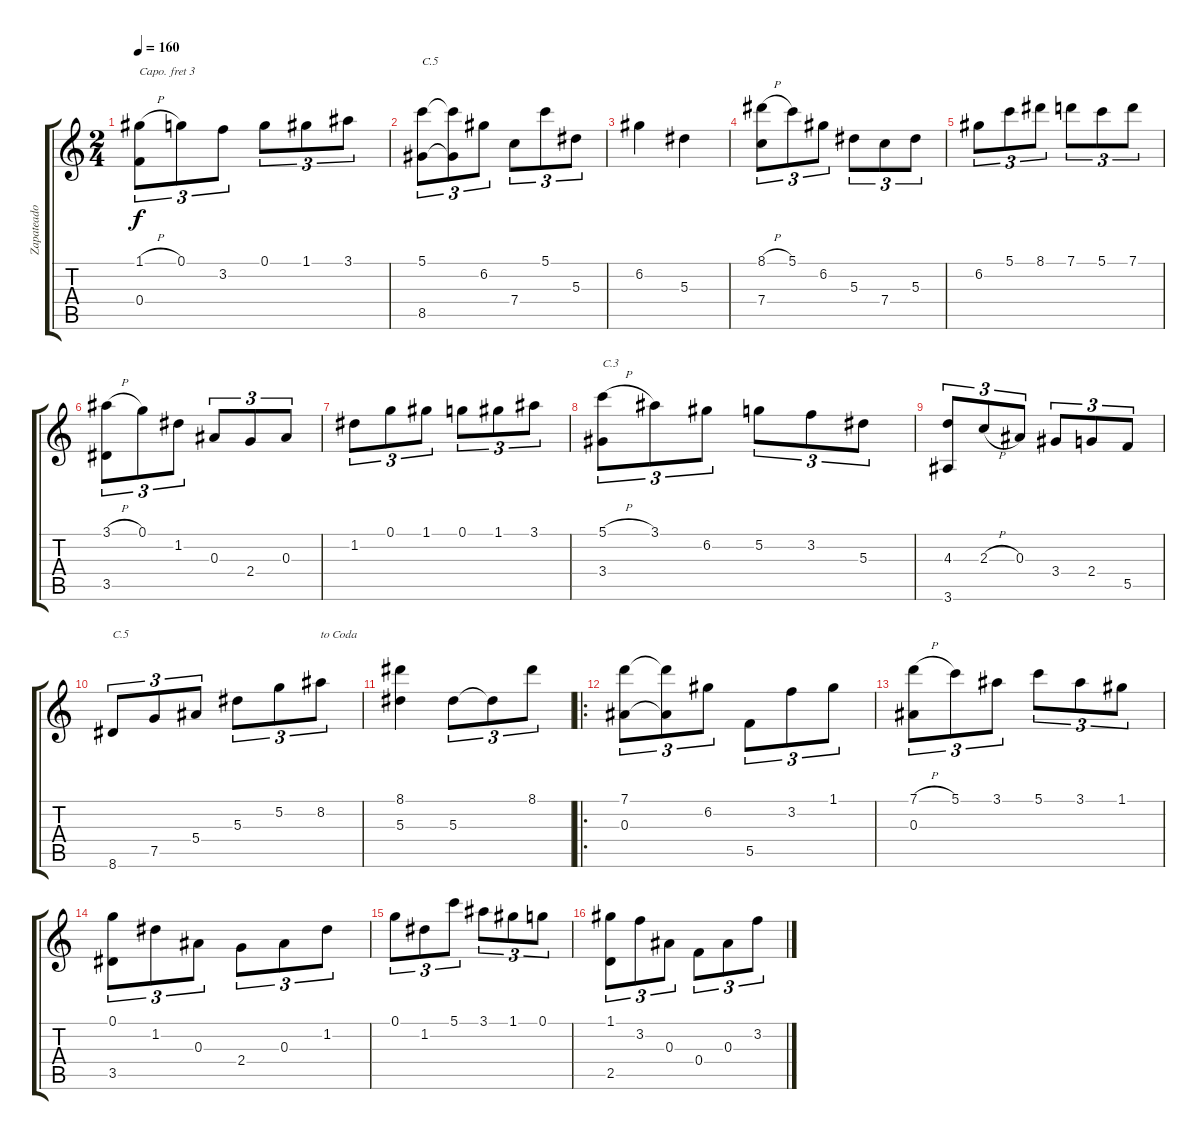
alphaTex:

\track ("Zapateado" "Zapateado") {instrument acousticguitarnylon}
\staff {score tabs}
\capo 3
\tuning (E4 B3 G3 D3 A2 E2) {hide}
\ts (2 4)
\tempo 160
\clef g2
\ks c
(1.1{h} 0.4).8{tu (3 2) dy f} 0.1.8{tu (3 2)} 3.2.8{tu (3 2)} 0.1.8{tu (3 2)} 1.1.8{tu (3 2)} 3.1.8{tu (3 2)} |
(5.1 8.5).8{tu (3 2) txt "C.5"} (5.1{t} 8.5{t}).8{tu (3 2)} 6.2.8{tu (3 2)} 7.4.8{tu (3 2)} 5.1.8{tu (3 2)} 5.3.8{tu (3 2)} |
6.2.4 5.3.4 |
(8.1{h} 7.4).8{tu (3 2)} 5.1.8{tu (3 2)} 6.2.8{tu (3 2)} 5.3.8{tu (3 2)} 7.4.8{tu (3 2)} 5.3.8{tu (3 2)} |
6.2.8{tu (3 2)} 5.1.8{tu (3 2)} 8.1.8{tu (3 2)} 7.1.8{tu (3 2)} 5.1.8{tu (3 2)} 7.1.8{tu (3 2)} |
(3.1{h} 3.5).8{tu (3 2)} 0.1.8{tu (3 2)} 1.2.8{tu (3 2)} 0.3.8{tu (3 2)} 2.4.8{tu (3 2)} 0.3.8{tu (3 2)} |
1.2.8{tu (3 2)} 0.1.8{tu (3 2)} 1.1.8{tu (3 2)} 0.1.8{tu (3 2)} 1.1.8{tu (3 2)} 3.1.8{tu (3 2)} |
(5.1{h} 3.4).8{tu (3 2) txt "C.3"} 3.1.8{tu (3 2)} 6.2.8{tu (3 2)} 5.2.8{tu (3 2)} 3.2.8{tu (3 2)} 5.3.8{tu (3 2)} |
(4.3 3.6).8{tu (3 2)} 2.3{h}.8{tu (3 2)} 0.3.8{tu (3 2)} 3.4.8{tu (3 2)} 2.4.8{tu (3 2)} 5.5.8{tu (3 2)} |
8.6.8{tu (3 2) txt "C.5"} 7.5.8{tu (3 2)} 5.4.8{tu (3 2)} 5.3.8{tu (3 2)} 5.2.8{tu (3 2)} 8.2.8{tu (3 2) txt "to Coda"} |
(8.1 5.3).4 5.3.8{tu (3 2)} 5.3{t}.8{tu (3 2)} 8.1.8{tu (3 2)} |
\ro
(7.1 0.3).8{tu (3 2)} (7.1{t} 0.3{t}).8{tu (3 2)} 6.2.8{tu (3 2)} 5.5.8{tu (3 2)} 3.2.8{tu (3 2)} 1.1.8{tu (3 2)} |
(7.1{h} 0.3).8{tu (3 2)} 5.1.8{tu (3 2)} 3.1.8{tu (3 2)} 5.1.8{tu (3 2)} 3.1.8{tu (3 2)} 1.1.8{tu (3 2)} |
(0.1 3.5).8{tu (3 2)} 1.2.8{tu (3 2)} 0.3.8{tu (3 2)} 2.4.8{tu (3 2)} 0.3.8{tu (3 2)} 1.2.8{tu (3 2)} |
0.1.8{tu (3 2)} 1.2.8{tu (3 2)} 5.1.8{tu (3 2)} 3.1.8{tu (3 2)} 1.1.8{tu (3 2)} 0.1.8{tu (3 2)} |
(1.1 2.5).8{tu (3 2)} 3.2.8{tu (3 2)} 0.3.8{tu (3 2)} 0.4.8{tu (3 2)} 0.3.8{tu (3 2)} 3.2.8{tu (3 2)}
